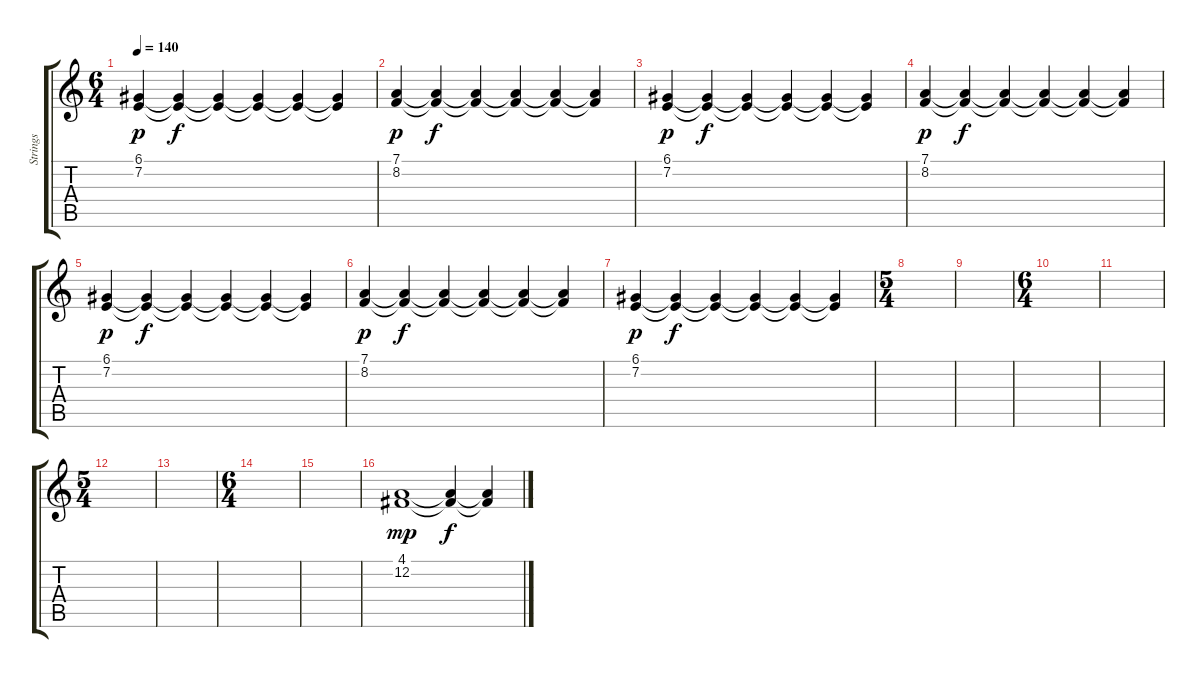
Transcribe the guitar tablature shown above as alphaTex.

\track ("Strings" "Strings") {instrument stringensemble1}
\staff {score tabs}
\tuning (D4 A3 F3 C3 G2 D2) {hide}
\ts (6 4)
\tempo 140
\clef g2
\ks c
(6.1 7.2).4{dy p} (6.1{t} 7.2{t}).4{dy f} (6.1{t} 7.2{t}).4 (6.1{t} 7.2{t}).4 (6.1{t} 7.2{t}).4 (6.1{t} 7.2{t}).4 |
(7.1 8.2).4{dy p} (7.1{t} 8.2{t}).4{dy f} (7.1{t} 8.2{t}).4 (7.1{t} 8.2{t}).4 (7.1{t} 8.2{t}).4 (7.1{t} 8.2{t}).4 |
(6.1 7.2).4{dy p} (6.1{t} 7.2{t}).4{dy f} (6.1{t} 7.2{t}).4 (6.1{t} 7.2{t}).4 (6.1{t} 7.2{t}).4 (6.1{t} 7.2{t}).4 |
(7.1 8.2).4{dy p} (7.1{t} 8.2{t}).4{dy f} (7.1{t} 8.2{t}).4 (7.1{t} 8.2{t}).4 (7.1{t} 8.2{t}).4 (7.1{t} 8.2{t}).4 |
(6.1 7.2).4{dy p} (6.1{t} 7.2{t}).4{dy f} (6.1{t} 7.2{t}).4 (6.1{t} 7.2{t}).4 (6.1{t} 7.2{t}).4 (6.1{t} 7.2{t}).4 |
(7.1 8.2).4{dy p} (7.1{t} 8.2{t}).4{dy f} (7.1{t} 8.2{t}).4 (7.1{t} 8.2{t}).4 (7.1{t} 8.2{t}).4 (7.1{t} 8.2{t}).4 |
(6.1 7.2).4{dy p} (6.1{t} 7.2{t}).4{dy f} (6.1{t} 7.2{t}).4 (6.1{t} 7.2{t}).4 (6.1{t} 7.2{t}).4 (6.1{t} 7.2{t}).4 |
\ts (5 4)
|
|
\ts (6 4)
|
|
\ts (5 4)
|
|
\ts (6 4)
|
|
(4.1 12.2).1{dy mp} (4.1{t} 12.2{t}).4{dy f} (4.1{t} 12.2{t}).4
